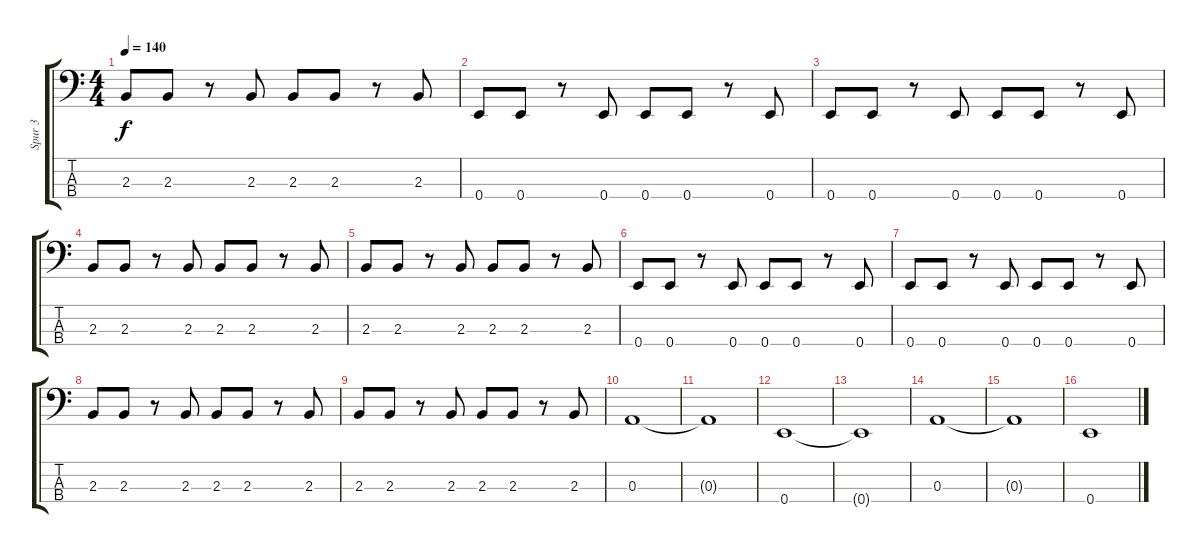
\track ("Spur 3" "Spur 3") {instrument electricbasspick}
\staff {score tabs}
\tuning (G2 D2 A1 E1) {hide}
\ts (4 4)
\tempo 140
\clef f4
\ks c
2.3.8{dy f} 2.3.8 r.8 2.3.8 2.3.8 2.3.8 r.8 2.3.8 |
0.4.8 0.4.8 r.8 0.4.8 0.4.8 0.4.8 r.8 0.4.8 |
0.4.8 0.4.8 r.8 0.4.8 0.4.8 0.4.8 r.8 0.4.8 |
2.3.8 2.3.8 r.8 2.3.8 2.3.8 2.3.8 r.8 2.3.8 |
2.3.8 2.3.8 r.8 2.3.8 2.3.8 2.3.8 r.8 2.3.8 |
0.4.8 0.4.8 r.8 0.4.8 0.4.8 0.4.8 r.8 0.4.8 |
0.4.8 0.4.8 r.8 0.4.8 0.4.8 0.4.8 r.8 0.4.8 |
2.3.8 2.3.8 r.8 2.3.8 2.3.8 2.3.8 r.8 2.3.8 |
2.3.8 2.3.8 r.8 2.3.8 2.3.8 2.3.8 r.8 2.3.8 |
0.3.1 |
0.3{t}.1 |
0.4.1 |
0.4{t}.1 |
0.3.1 |
0.3{t}.1 |
0.4.1
